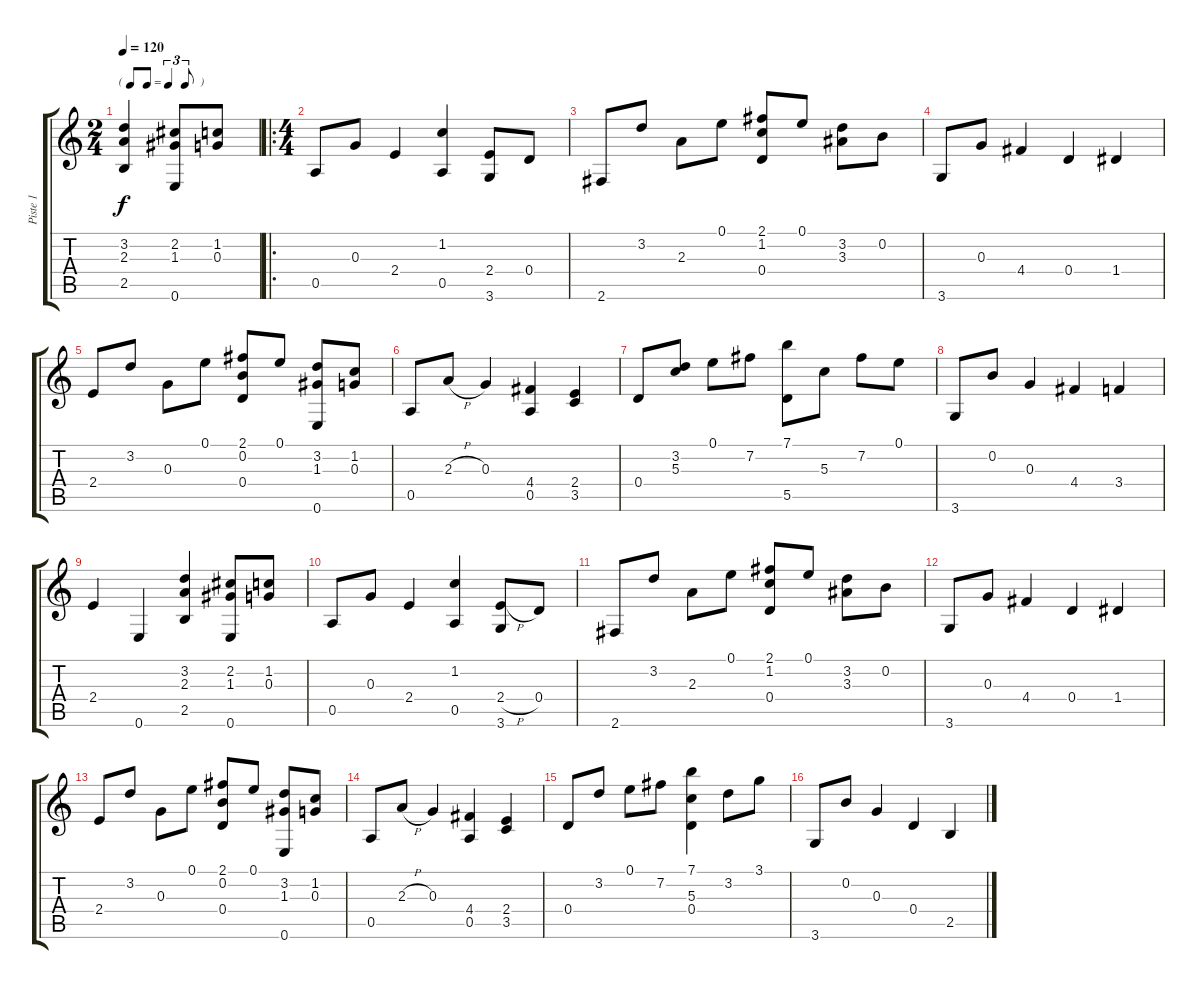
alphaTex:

\track ("Piste 1" "Piste 1") {instrument acousticguitarnylon}
\staff {score tabs}
\tuning (E4 B3 G3 D3 A2 E2) {hide}
\ts (2 4)
\tf triplet8th
\tempo 120
\clef g2
\ks c
(3.2 2.3 2.5).4{dy f instrument acousticguitarnylon} (2.2 1.3 0.6).8 (1.2 0.3).8 |
\ro
\ts (4 4)
0.5.8 0.3.8 2.4.4 (1.2 0.5).4 (2.4 3.6).8 0.4.8 |
2.6.8 3.2.8 2.3.8 0.1.8 (2.1 1.2 0.4).8 0.1.8 (3.2 3.3).8 0.2.8 |
3.6.8 0.3.8 4.4.4 0.4.4 1.4.4 |
2.4.8 3.2.8 0.3.8 0.1.8 (2.1 0.2 0.4).8 0.1.8 (3.2 1.3 0.6).8 (1.2 0.3).8 |
0.5.8 2.3{h}.8 0.3.4 (4.4 0.5).4 (2.4 3.5).4 |
0.4.8 (3.2 5.3).8 0.1.8 7.2.8 (7.1 5.5).8 5.3.8 7.2.8 0.1.8 |
3.6.8 0.2.8 0.3.4 4.4.4 3.4.4 |
2.4.4 0.6.4 (3.2 2.3 2.5).4 (2.2 1.3 0.6).8 (1.2 0.3).8 |
0.5.8 0.3.8 2.4.4 (1.2 0.5).4 (2.4{h} 3.6).8 0.4.8 |
2.6.8 3.2.8 2.3.8 0.1.8 (2.1 1.2 0.4).8 0.1.8 (3.2 3.3).8 0.2.8 |
3.6.8 0.3.8 4.4.4 0.4.4 1.4.4 |
2.4.8 3.2.8 0.3.8 0.1.8 (2.1 0.2 0.4).8 0.1.8 (3.2 1.3 0.6).8 (1.2 0.3).8 |
0.5.8 2.3{h}.8 0.3.4 (4.4 0.5).4 (2.4 3.5).4 |
0.4.8 3.2.8 0.1.8 7.2.8 (7.1 5.3 0.4).4 3.2.8 3.1.8 |
3.6.8 0.2.8 0.3.4 0.4.4 2.5.4
